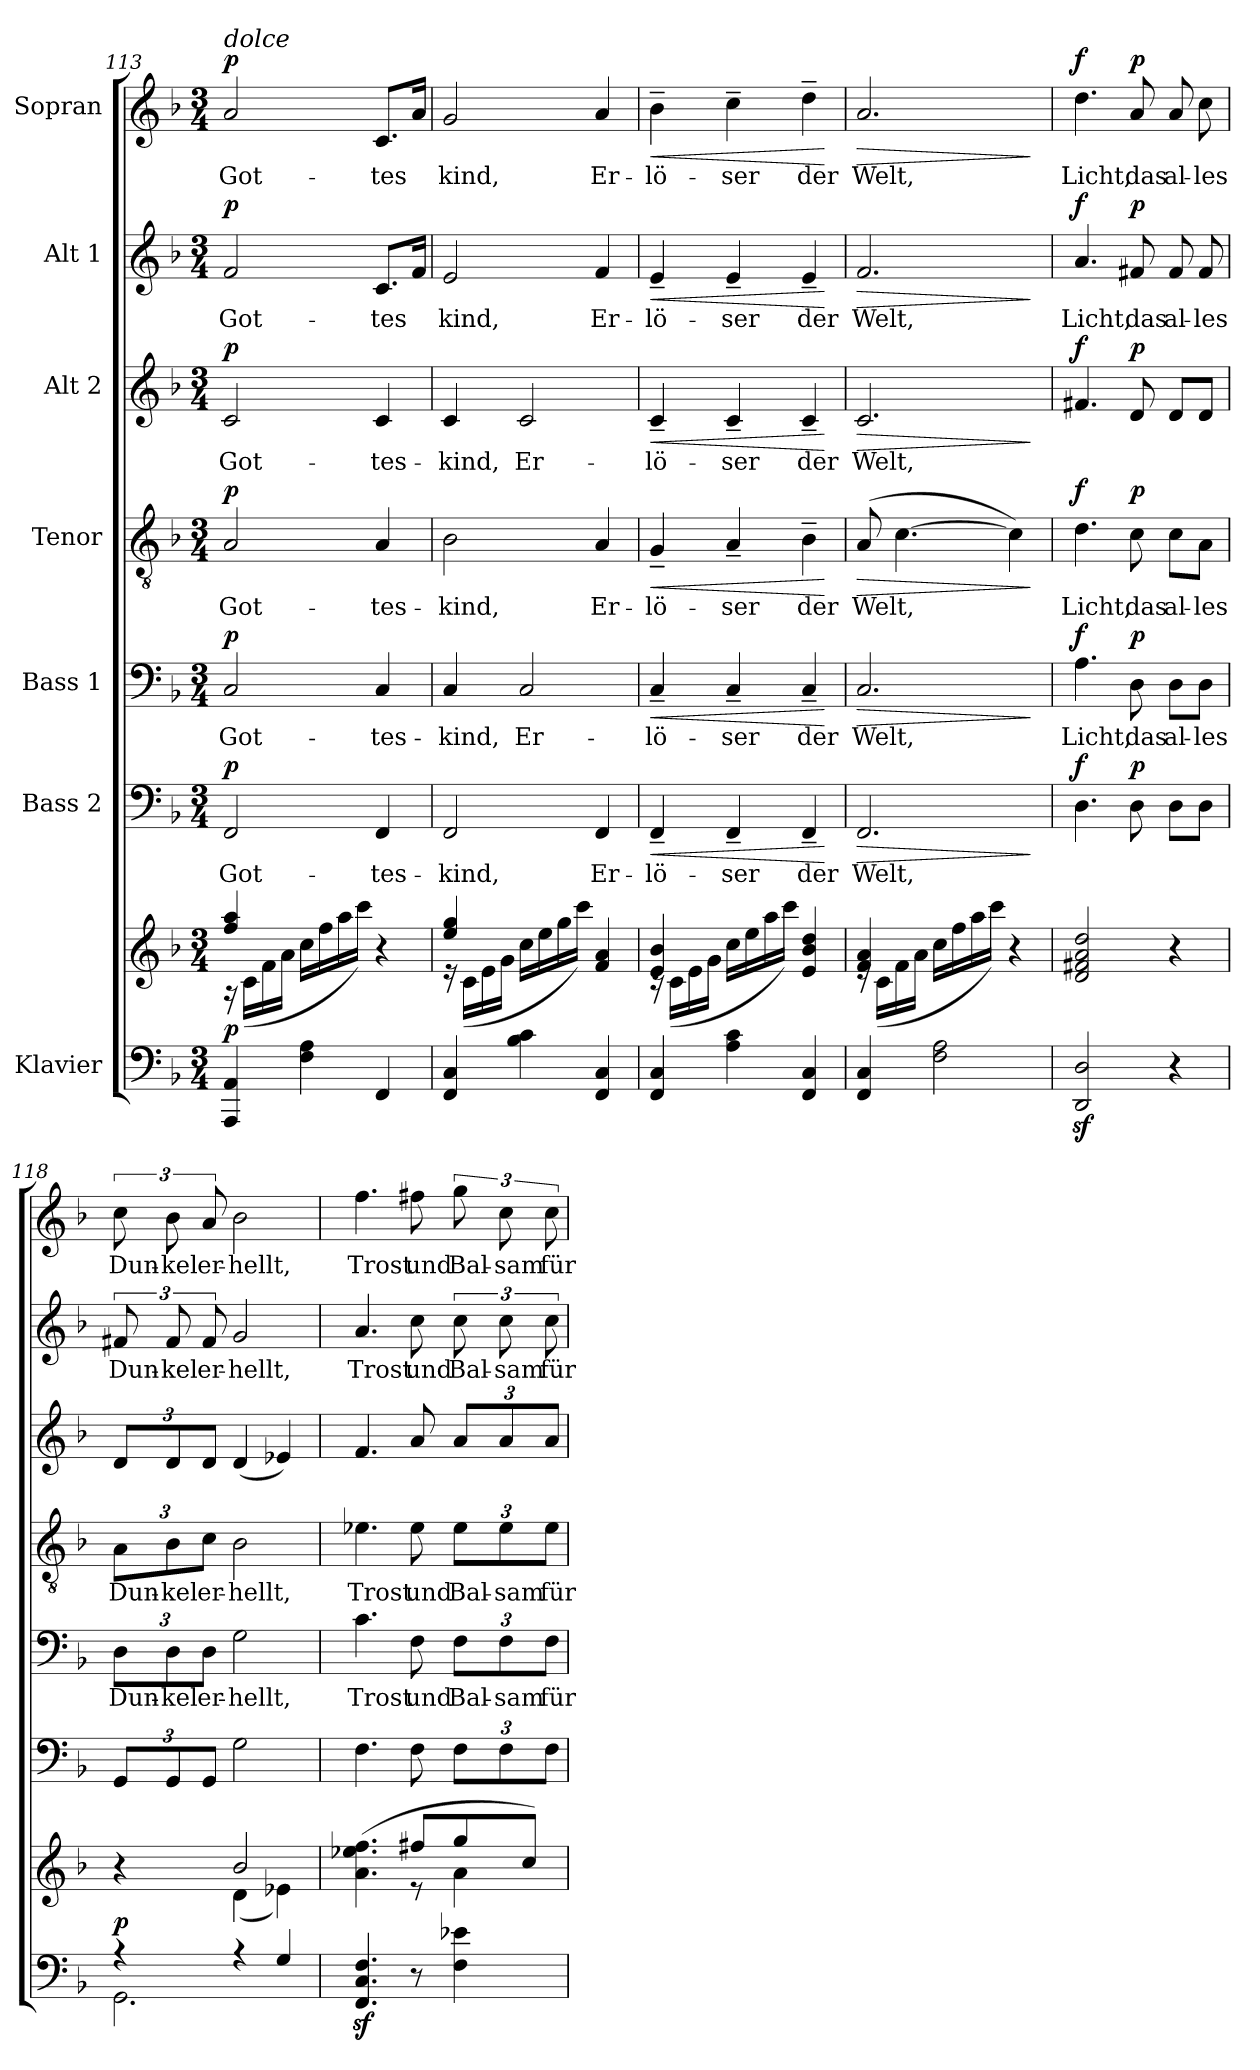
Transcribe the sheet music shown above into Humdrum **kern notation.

**kern	**kern	**dynam	**kern	**text	**dynam	**kern	**text	**dynam	**kern	**text	**dynam	**kern	**text	**dynam	**kern	**text	**dynam	**kern	**text	**dynam
*part7	*part7	*part7	*part6	*part6	*part6	*part5	*part5	*part5	*part4	*part4	*part4	*part3	*part3	*part3	*part2	*part2	*part2	*part1	*part1	*part1
*staff8	*staff7	*staff7/8	*staff6	*staff6	*staff6	*staff5	*staff5	*staff5	*staff4	*staff4	*staff4	*staff3	*staff3	*staff3	*staff2	*staff2	*staff2	*staff1	*staff1	*staff1
*I"Klavier	*	*	*I"Bass 2	*	*	*I"Bass 1	*	*	*I"Tenor	*	*	*I"Alt 2	*	*	*I"Alt 1	*	*	*I"Sopran	*	*
!!LO:LB:g=z
*clefF4	*clefG2	*	*clefF4	*	*	*clefF4	*	*	*clefGv2	*	*	*clefG2	*	*	*clefG2	*	*	*clefG2	*	*
*k[b-]	*k[b-]	*	*k[b-]	*	*	*k[b-]	*	*	*k[b-]	*	*	*k[b-]	*	*	*k[b-]	*	*	*k[b-]	*	*
*M3/4	*M3/4	*	*M3/4	*	*	*M3/4	*	*	*M3/4	*	*	*M3/4	*	*	*M3/4	*	*	*M3/4	*	*
=113	=113	=113	=113	=113	=113	=113	=113	=113	=113	=113	=113	=113	=113	=113	=113	=113	=113	=113	=113	=113
*	*^	*	*	*	*	*	*	*	*	*	*	*	*	*	*	*	*	*	*	*
!	!	!	!	!	!	!	!	!	!	!	!	!	!	!	!	!	!	!	!LO:TX:a:i:t=dolce	!	!
!	!	!	!LO:DY:a=2	!	!LO:LY:b	!LO:DY:a	!	!LO:LY:b	!LO:DY:a	!	!LO:LY:b	!LO:DY:a	!	!LO:LY:b	!LO:DY:a	!	!LO:LY:b	!LO:DY:a	!	!LO:LY:b	!LO:DY:a
4AAA/ 4AA/	4ff/ 4aa/	16r	p	2FF/	Got-	p	2C/	Got-	p	2A/	Got-	p	2c/	Got-	p	2f/	Got-	p	2a/	Got-	p
.	.	(>16c\LL	.	.	.	.	.	.	.	.	.	.	.	.	.	.	.	.	.	.	.
.	.	16f\	.	.	.	.	.	.	.	.	.	.	.	.	.	.	.	.	.	.	.
.	.	16a\JJ	.	.	.	.	.	.	.	.	.	.	.	.	.	.	.	.	.	.	.
4F\ 4A\	4ryy	16cc\LL	.	.	.	.	.	.	.	.	.	.	.	.	.	.	.	.	.	.	.
.	.	16ff\	.	.	.	.	.	.	.	.	.	.	.	.	.	.	.	.	.	.	.
.	.	16aa\	.	.	.	.	.	.	.	.	.	.	.	.	.	.	.	.	.	.	.
.	.	16ccc\JJ)	.	.	.	.	.	.	.	.	.	.	.	.	.	.	.	.	.	.	.
!	!	!	!	!	!LO:LY:b	!	!	!LO:LY:b	!	!	!LO:LY:b	!	!	!LO:LY:b	!	!	!LO:LY:b	!	!	!LO:LY:b	!
4FF/	4r	4ryy	.	4FF/	-tes-	.	4C/	-tes-	.	4A/	-tes-	.	4c/	-tes-	.	8.c/L	-tes	.	8.c/L	-tes	.
.	.	.	.	.	.	.	.	.	.	.	.	.	.	.	.	16f/Jk	.	.	16a/Jk	.	.
=114	=114	=114	=114	=114	=114	=114	=114	=114	=114	=114	=114	=114	=114	=114	=114	=114	=114	=114	=114	=114	=114
!	!	!	!	!	!LO:LY:b	!	!	!LO:LY:b	!	!	!LO:LY:b	!	!	!LO:LY:b	!	!	!LO:LY:b	!	!	!LO:LY:b	!
4FF/ 4C/	4ee/ 4gg/	16re	.	2FF/	-kind,	.	4C/	-kind,	.	2B-\	-kind,	.	4c/	-kind,	.	2e/	kind,	.	2g/	kind,	.
.	.	(>16c\LL	.	.	.	.	.	.	.	.	.	.	.	.	.	.	.	.	.	.	.
.	.	16e\	.	.	.	.	.	.	.	.	.	.	.	.	.	.	.	.	.	.	.
.	.	16g\JJ	.	.	.	.	.	.	.	.	.	.	.	.	.	.	.	.	.	.	.
!	!	!	!	!	!	!	!	!LO:LY:b	!	!	!	!	!	!LO:LY:b	!	!	!	!	!	!	!
4B-\ 4c\	4ryy	16cc\LL	.	.	.	.	2C/	Er-	.	.	.	.	2c/	Er-	.	.	.	.	.	.	.
.	.	16ee\	.	.	.	.	.	.	.	.	.	.	.	.	.	.	.	.	.	.	.
.	.	16gg\	.	.	.	.	.	.	.	.	.	.	.	.	.	.	.	.	.	.	.
.	.	16ccc\JJ)	.	.	.	.	.	.	.	.	.	.	.	.	.	.	.	.	.	.	.
!	!	!	!	!	!LO:LY:b	!	!	!	!	!	!LO:LY:b	!	!	!	!	!	!LO:LY:b	!	!	!LO:LY:b	!
4FF/ 4C/	4f/ 4a/	4ryy	.	4FF/	Er-	.	.	.	.	4A/	Er-	.	.	.	.	4f/	Er-	.	4a/	Er-	.
=115	=115	=115	=115	=115	=115	=115	=115	=115	=115	=115	=115	=115	=115	=115	=115	=115	=115	=115	=115	=115	=115
!	!	!	!	!	!LO:LY:b	!LO:HP:b	!	!LO:LY:b	!LO:HP:b	!	!LO:LY:b	!LO:HP:b	!	!LO:LY:b	!LO:HP:b	!	!LO:LY:b	!LO:HP:b	!	!LO:LY:b	!LO:HP:b
4FF/ 4C/	4e/ 4b-/	16rc	.	4FF~/	-lö-	<	4C~/	-lö-	<	4G~/	-lö-	<	4c~/	-lö-	<	4e~/	-lö-	<	4b-~\	-lö-	<
.	.	(>16c\LL	.	.	.	.	.	.	.	.	.	.	.	.	.	.	.	.	.	.	.
.	.	16e\	.	.	.	.	.	.	.	.	.	.	.	.	.	.	.	.	.	.	.
.	.	16g\JJ	.	.	.	.	.	.	.	.	.	.	.	.	.	.	.	.	.	.	.
!	!	!	!	!	!LO:LY:b	!	!	!LO:LY:b	!	!	!LO:LY:b	!	!	!LO:LY:b	!	!	!LO:LY:b	!	!	!LO:LY:b	!
4A\ 4c\	4ryy	16cc\LL	.	4FF~/	-ser	.	4C~/	-ser	.	4A~/	-ser	.	4c~/	-ser	.	4e~/	-ser	.	4cc~\	-ser	.
.	.	16ee\	.	.	.	.	.	.	.	.	.	.	.	.	.	.	.	.	.	.	.
.	.	16aa\	.	.	.	.	.	.	.	.	.	.	.	.	.	.	.	.	.	.	.
.	.	16ccc\JJ)	.	.	.	.	.	.	.	.	.	.	.	.	.	.	.	.	.	.	.
!	!	!	!	!	!LO:LY:b	!	!	!LO:LY:b	!	!	!LO:LY:b	!	!	!LO:LY:b	!	!	!LO:LY:b	!	!	!LO:LY:b	!
4FF/ 4C/	4e/ 4b-/ 4dd/	4ryy	.	4FF~/	der	.	4C~/	der	.	4B-~\	der	.	4c~/	der	.	4e~/	der	.	4dd~\	der	.
*	*v	*v	*	*	*	*	*	*	*	*	*	*	*	*	*	*	*	*	*	*	*
.	.	.	.	.	[	.	.	[	.	.	[	.	.	[	.	.	[	.	.	[
=116	=116	=116	=116	=116	=116	=116	=116	=116	=116	=116	=116	=116	=116	=116	=116	=116	=116	=116	=116	=116
*	*^	*	*	*	*	*	*	*	*	*	*	*	*	*	*	*	*	*	*	*
!	!	!	!	!	!LO:LY:b	!LO:HP:b	!	!LO:LY:b	!LO:HP:b	!	!LO:LY:b	!LO:HP:b	!	!LO:LY:b	!LO:HP:b	!	!LO:LY:b	!LO:HP:b	!	!LO:LY:b	!LO:HP:b
4FF/ 4C/	4f/ 4a/	16re	.	2.FF/	Welt,	>	2.C/	Welt,	>	(8A/	Welt,	>	2.c/	Welt,	>	2.f/	Welt,	>	2.a/	Welt,	>
.	.	(>16c\LL	.	.	.	.	.	.	.	.	.	.	.	.	.	.	.	.	.	.	.
.	.	16f\	.	.	.	.	.	.	.	[4.c\	.	.	.	.	.	.	.	.	.	.	.
.	.	16a\JJ	.	.	.	.	.	.	.	.	.	.	.	.	.	.	.	.	.	.	.
2F\ 2A\	4ryy	16cc\LL	.	.	.	.	.	.	.	.	.	.	.	.	.	.	.	.	.	.	.
.	.	16ff\	.	.	.	.	.	.	.	.	.	.	.	.	.	.	.	.	.	.	.
.	.	16aa\	.	.	.	.	.	.	.	.	.	.	.	.	.	.	.	.	.	.	.
.	.	16ccc\JJ)	.	.	.	.	.	.	.	.	.	.	.	.	.	.	.	.	.	.	.
.	4r	4ryy	.	.	.	.	.	.	.	4c\])	.	.	.	.	.	.	.	.	.	.	.
*	*v	*v	*	*	*	*	*	*	*	*	*	*	*	*	*	*	*	*	*	*	*
.	.	.	.	.	]	.	.	]	.	.	]	.	.	]	.	.	]	.	.	]
=117	=117	=117	=117	=117	=117	=117	=117	=117	=117	=117	=117	=117	=117	=117	=117	=117	=117	=117	=117	=117
!	!	!	!	!	!LO:DY:a	!	!LO:LY:b	!LO:DY:a	!	!LO:LY:b	!LO:DY:a	!	!	!LO:DY:a	!	!LO:LY:b	!LO:DY:a	!	!LO:LY:b	!LO:DY:a
2DD/z> 2D/z>	2d/ 2f#X/ 2a/ 2dd/	.	4.D\	.	f	4.A\	Licht,	f	4.d\	Licht,	f	4.f#X/	.	f	4.a/	Licht,	f	4.dd\	Licht,	f
!	!	!	!	!	!LO:DY:a	!	!LO:LY:b	!LO:DY:a	!	!LO:LY:b	!LO:DY:a	!	!	!LO:DY:a	!	!LO:LY:b	!LO:DY:a	!	!LO:LY:b	!LO:DY:a
.	.	.	8D\	.	p	8D\	das	p	8c\	das	p	8d/	.	p	8f#X/	das	p	8a/	das	p
!	!	!	!	!	!	!	!LO:LY:b	!	!	!LO:LY:b	!	!	!	!	!	!LO:LY:b	!	!	!LO:LY:b	!
4r	4r	.	8D\L	.	.	8D\L	al-	.	8c\L	al-	.	8d/L	.	.	8f#/	al-	.	8a/	al-	.
!	!	!	!	!	!	!	!LO:LY:b	!	!	!LO:LY:b	!	!	!	!	!	!LO:LY:b	!	!	!LO:LY:b	!
.	.	.	8D\J	.	.	8D\J	-les	.	8A\J	-les	.	8d/J	.	.	8f#/	-les	.	8cc\	-les	.
!!LO:PB:g=z
=118	=118	=118	=118	=118	=118	=118	=118	=118	=118	=118	=118	=118	=118	=118	=118	=118	=118	=118	=118	=118
*^	*^	*	*	*	*	*	*	*	*	*	*	*	*	*	*	*	*	*	*	*
!	!	!	!	!LO:DY:a=2	!	!	!	!	!LO:LY:b	!	!	!LO:LY:b	!	!	!	!	!	!LO:LY:b	!	!	!LO:LY:b	!
4r	2.GG\	4r	4ryy	p	12GG/L	.	.	12D\L	Dun-	.	12A\L	Dun-	.	12d/L	.	.	12f#X/	Dun-	.	12cc\	Dun-	.
!	!	!	!	!	!	!	!	!	!LO:LY:b	!	!	!LO:LY:b	!	!	!	!	!	!LO:LY:b	!	!	!LO:LY:b	!
.	.	.	.	.	12GG/	.	.	12D\	-kel	.	12B-\	-kel	.	12d/	.	.	12f#/	-kel	.	12b-\	-kel	.
!	!	!	!	!	!	!	!	!	!LO:LY:b	!	!	!LO:LY:b	!	!	!	!	!	!LO:LY:b	!	!	!LO:LY:b	!
.	.	.	.	.	12GG/J	.	.	12D\J	er-	.	12c\J	er-	.	12d/J	.	.	12f#/	er-	.	12a/	er-	.
!	!	!	!	!	!	!	!	!	!LO:LY:b	!	!	!LO:LY:b	!	!	!	!	!	!LO:LY:b	!	!	!LO:LY:b	!
4r	.	2b-/	(4d\	.	2G\	.	.	2G\	-hellt,	.	2B-\	-hellt,	.	(4d/	.	.	2g/	-hellt,	.	2b-\	-hellt,	.
4G/	.	.	4e-X\)	.	.	.	.	.	.	.	.	.	.	4e-X/)	.	.	.	.	.	.	.	.
*v	*v	*	*	*	*	*	*	*	*	*	*	*	*	*	*	*	*	*	*	*	*	*
=119	=119	=119	=119	=119	=119	=119	=119	=119	=119	=119	=119	=119	=119	=119	=119	=119	=119	=119	=119	=119	=119
!	!	!	!	!	!	!	!	!LO:LY:b	!	!	!LO:LY:b	!	!	!	!	!	!LO:LY:b	!	!	!LO:LY:b	!
4.FF/z> 4.C/z> 4.F/z>	(4.a\ 4.ee-X\ 4.ff\	4.ryy	.	4.F\	.	.	4.c\	Trost	.	4.e-X\	Trost	.	4.f/	.	.	4.a/	Trost	.	4.ff\	Trost	.
!	!	!	!	!	!	!	!	!LO:LY:b	!	!	!LO:LY:b	!	!	!	!	!	!LO:LY:b	!	!	!LO:LY:b	!
8r	8ff#X/L	8r	.	8F\	.	.	8F\	und	.	8e-\	und	.	8a/	.	.	8cc\	und	.	8ff#X\	und	.
!	!	!	!	!	!	!	!	!LO:LY:b	!	!	!LO:LY:b	!	!	!	!	!	!LO:LY:b	!	!	!LO:LY:b	!
4F\ 4e-X\	8gg/	4a\	.	12F\L	.	.	12F\L	Bal-	.	12e-\L	Bal-	.	12a/L	.	.	12cc\	Bal-	.	12gg\	Bal-	.
!	!	!	!	!	!	!	!	!LO:LY:b	!	!	!LO:LY:b	!	!	!	!	!	!LO:LY:b	!	!	!LO:LY:b	!
.	.	.	.	12F\	.	.	12F\	-sam	.	12e-\	-sam	.	12a/	.	.	12cc\	-sam	.	12cc\	-sam	.
.	8cc/J)	.	.	.	.	.	.	.	.	.	.	.	.	.	.	.	.	.	.	.	.
!	!	!	!	!	!	!	!	!LO:LY:b	!	!	!LO:LY:b	!	!	!	!	!	!LO:LY:b	!	!	!LO:LY:b	!
.	.	.	.	12F\J	.	.	12F\J	für	.	12e-\J	für	.	12a/J	.	.	12cc\	für	.	12cc\	für	.
*	*v	*v	*	*	*	*	*	*	*	*	*	*	*	*	*	*	*	*	*	*	*
=	=	=	=	=	=	=	=	=	=	=	=	=	=	=	=	=	=	=	=	=
*-	*-	*-	*-	*-	*-	*-	*-	*-	*-	*-	*-	*-	*-	*-	*-	*-	*-	*-	*-	*-
